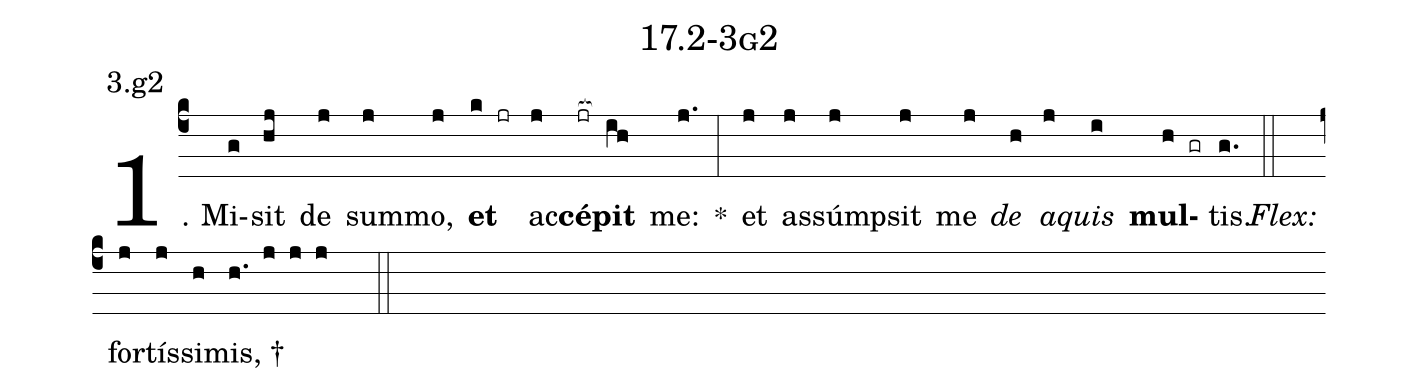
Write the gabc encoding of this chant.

name: 17.2-3g2;
annotation: 3.g2;
%%
(c4)1. Mi(g)sit(hj) de(j) sum(j)mo,(j) <b>et</b>(k jr) ac(j)<b>cé</b>(jr[ocb:1{])<b>pit</b>(ih[ocb:0}]) me:(j.) *(:) et(j) as(j)súmp(j)sit(j) me(j) <i>de</i>(h) <i>a</i>(j)<i>quis</i>(i) <b>mul</b>(h gr)tis.(g.) (::)
<i>Flex:</i>()  for(j)tís(j)si(h)mis, †(h. j j j  ::)

%E(j) u(h) o(j) u(i) a(h) e.(g.) (::)
